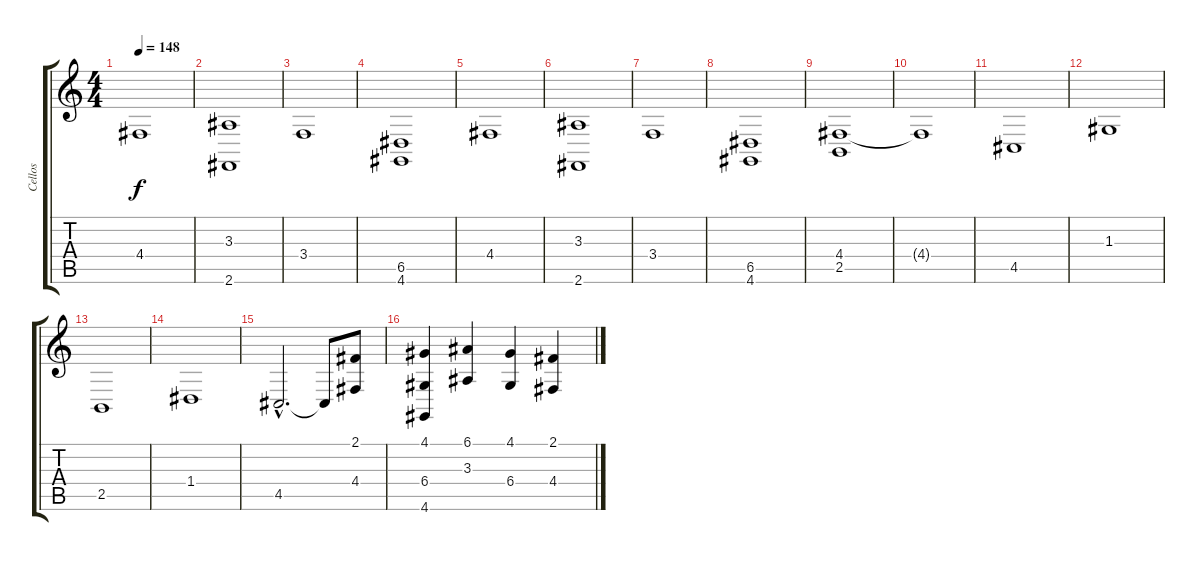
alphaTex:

\track ("Cellos" "Cellos") {instrument cello}
\staff {score tabs}
\tuning (E4 B3 G3 D3 A2 E2) {hide}
\ts (4 4)
\tempo 148
\clef g2
\ks c
4.4.1{dy f} |
(3.3 2.6).1 |
3.4.1 |
(6.5 4.6).1 |
4.4.1 |
(3.3 2.6).1 |
3.4.1 |
(6.5 4.6).1 |
(4.4 2.5).1 |
4.4{t}.1 |
4.5.1 |
1.3.1 |
2.5.1 |
1.4.1 |
4.5{hac}.2{d} 4.5{t}.8 (2.1 4.4).8 |
(4.1 6.4 4.6).4 (6.1 3.3).4 (4.1 6.4).4 (2.1 4.4).4
